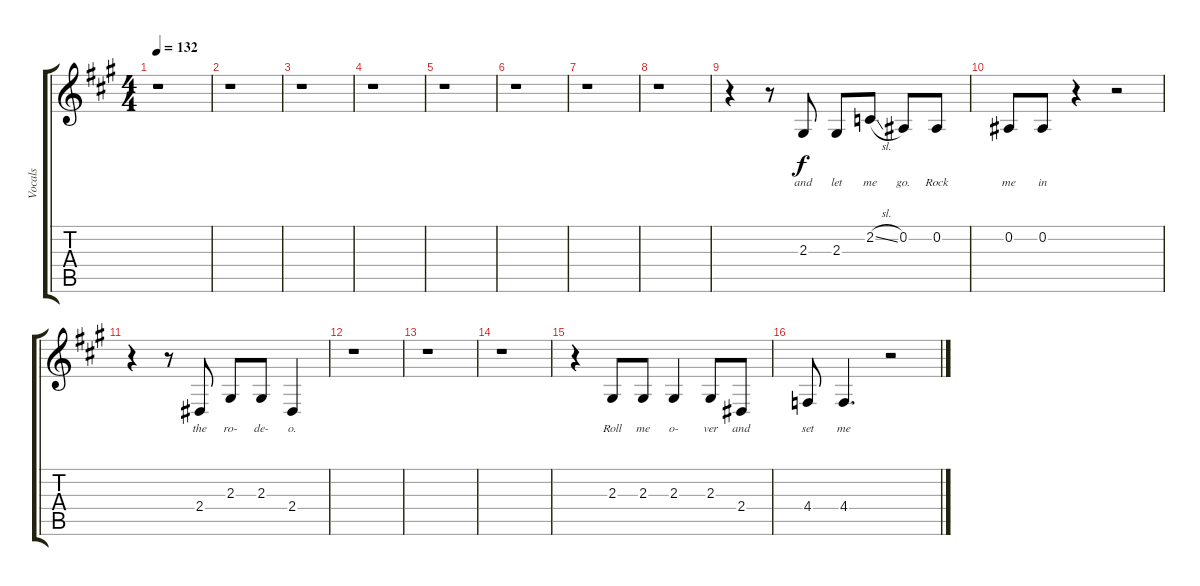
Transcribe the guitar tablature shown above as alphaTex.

\track ("Vocals" "Vocals") {instrument clarinet}
\staff {score tabs}
\tuning (Eb4 Bb3 Gb3 Db3 Ab2 Eb2) {hide}
\ts (4 4)
\tempo 132
\clef g2
\ks a
r.1{dy mp} |
r.1 |
r.1 |
r.1 |
r.1 |
r.1 |
r.1 |
r.1 |
r.4 r.8 2.3.8{lyrics (0 "and") lyrics (1 "") lyrics (2 "") lyrics (3 "") lyrics (4 "") dy f} 2.3.8{lyrics (0 "let") lyrics (1 "") lyrics (2 "") lyrics (3 "") lyrics (4 "")} 2.2{sl}.8{lyrics (0 "me") lyrics (1 "") lyrics (2 "") lyrics (3 "") lyrics (4 "")} 0.2.8{lyrics (0 "go.") lyrics (1 "") lyrics (2 "") lyrics (3 "") lyrics (4 "")} 0.2.8{lyrics (0 "Rock") lyrics (1 "") lyrics (2 "") lyrics (3 "") lyrics (4 "")} |
0.2.8{lyrics (0 "me") lyrics (1 "") lyrics (2 "") lyrics (3 "") lyrics (4 "")} 0.2.8{lyrics (0 "in") lyrics (1 "") lyrics (2 "") lyrics (3 "") lyrics (4 "")} r.4 r.2 |
r.4 r.8 2.4.8{lyrics (0 "the") lyrics (1 "") lyrics (2 "") lyrics (3 "") lyrics (4 "")} 2.3.8{lyrics (0 "ro-") lyrics (1 "") lyrics (2 "") lyrics (3 "") lyrics (4 "")} 2.3.8{lyrics (0 "de-") lyrics (1 "") lyrics (2 "") lyrics (3 "") lyrics (4 "")} 2.4.4{lyrics (0 "o.") lyrics (1 "") lyrics (2 "") lyrics (3 "") lyrics (4 "")} |
r.1 |
r.1 |
r.1 |
r.4 2.3.8{lyrics (0 "Roll") lyrics (1 "") lyrics (2 "") lyrics (3 "") lyrics (4 "")} 2.3.8{lyrics (0 "me") lyrics (1 "") lyrics (2 "") lyrics (3 "") lyrics (4 "")} 2.3.4{lyrics (0 "o-") lyrics (1 "") lyrics (2 "") lyrics (3 "") lyrics (4 "")} 2.3.8{lyrics (0 "ver") lyrics (1 "") lyrics (2 "") lyrics (3 "") lyrics (4 "")} 2.4.8{lyrics (0 "and") lyrics (1 "") lyrics (2 "") lyrics (3 "") lyrics (4 "")} |
4.4.8{lyrics (0 "set") lyrics (1 "") lyrics (2 "") lyrics (3 "") lyrics (4 "")} 4.4.4{d lyrics (0 "me") lyrics (1 "") lyrics (2 "") lyrics (3 "") lyrics (4 "")} r.2
